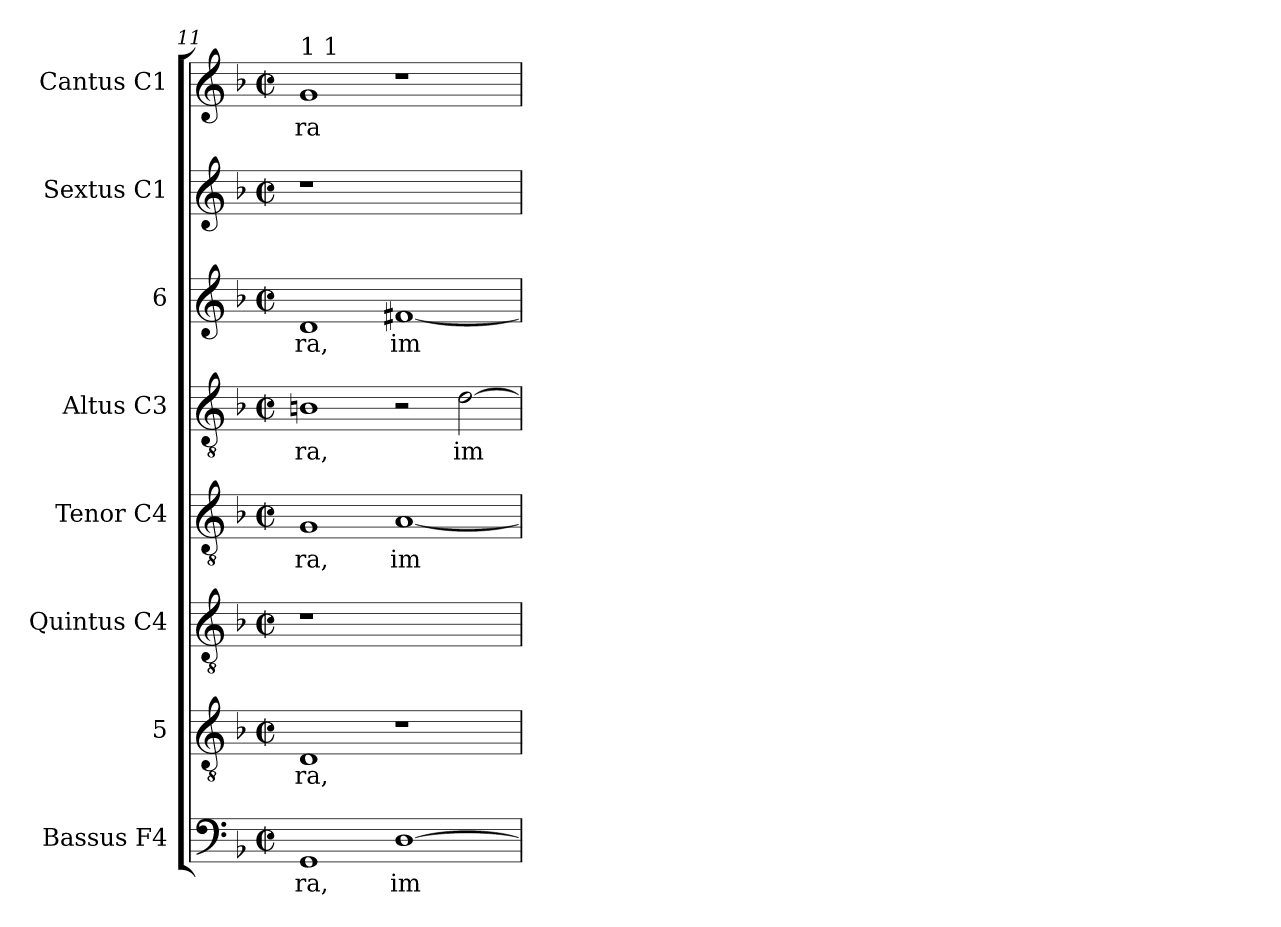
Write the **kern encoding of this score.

**kern	**text	**kern	**text	**kern	**kern	**text	**kern	**text	**kern	**text	**kern	**kern	**text
*part8	*part8	*part7	*part7	*part6	*part5	*part5	*part4	*part4	*part3	*part3	*part2	*part1	*part1
*staff8	*staff8	*staff7	*staff7	*staff6	*staff5	*staff5	*staff4	*staff4	*staff3	*staff3	*staff2	*staff1	*staff1
*I"Bassus  F4	*	*I"5	*	*I"Quintus  C4	*I"Tenor  C4	*	*I"Altus  C3	*	*I"6	*	*I"Sextus  C1	*I"Cantus  C1	*
*I'B	*	*	*	*	*I'T	*	*I'A	*	*	*	*	*I'C	*
!!LO:PB:g=z
*clefF4	*	*clefGv2	*	*clefGv2	*clefGv2	*	*clefGv2	*	*clefG2	*	*clefG2	*clefG2	*
*k[b-]	*	*k[b-]	*	*k[b-]	*k[b-]	*	*k[b-]	*	*k[b-]	*	*k[b-]	*k[b-]	*
*F:	*	*F:	*	*F:	*F:	*	*F:	*	*F:	*	*F:	*F:	*
*M2/2	*	*M2/2	*	*M2/2	*M2/2	*	*M2/2	*	*M2/2	*	*M2/2	*M2/2	*
*met(c|)	*	*met(c|)	*	*met(c|)	*met(c|)	*	*met(c|)	*	*met(c|)	*	*met(c|)	*met(c|)	*
=11	=11	=11	=11	=11	=11	=11	=11	=11	=11	=11	=11	=11	=11
!	!	!	!	!	!	!	!	!	!	!	!	!LO:TX:a:t=1 1	!
!	!LO:LY:b:cj	!	!LO:LY:b:cj	!	!	!LO:LY:b:cj	!	!LO:LY:b:cj	!	!LO:LY:b:cj	!	!	!LO:LY:b:cj
1GG	-ra,	1D	-ra,	1r	1G	-ra,	1Bn	-ra,	1d	-ra,	1r	1g	-ra
!	!LO:LY:b:cj	!	!	!	!	!LO:LY:b:cj	!	!	!	!LO:LY:b:cj	!	!	!
[>1D	im-	1r	.	1ryy	[<1A	im-	2r	.	[<1f#X	im-	1ryy	1r	.
!	!	!	!	!	!	!	!	!LO:LY:b:cj	!	!	!	!	!
.	.	.	.	.	.	.	[>2d\	im-	.	.	.	.	.
=	=	=	=	=	=	=	=	=	=	=	=	=	=
*-	*-	*-	*-	*-	*-	*-	*-	*-	*-	*-	*-	*-	*-
